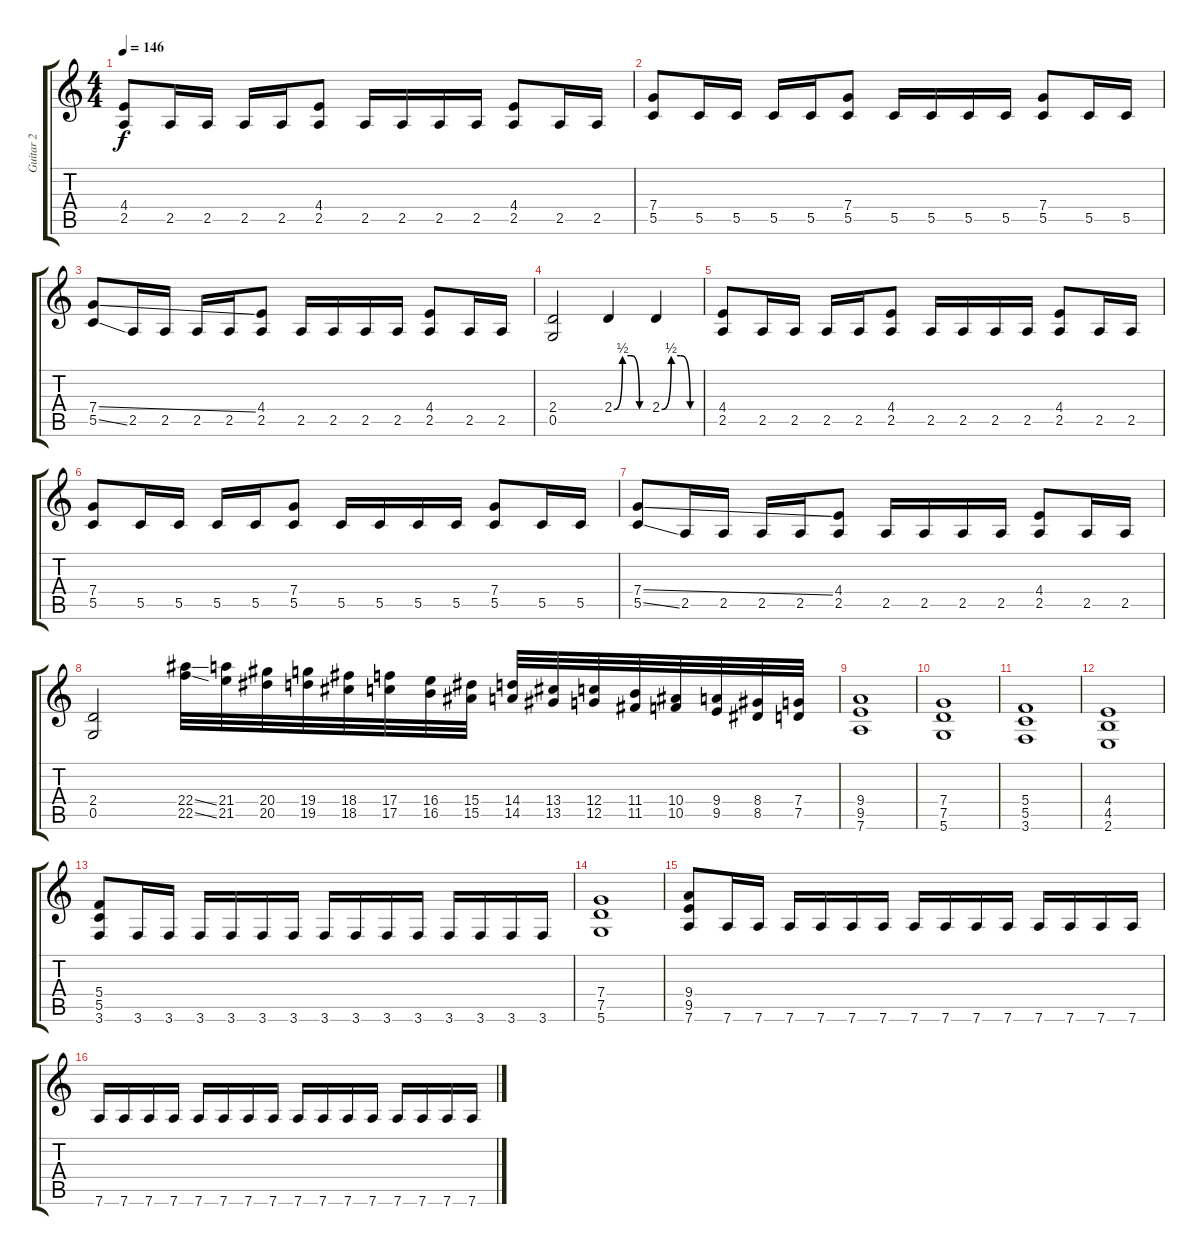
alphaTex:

\track ("Guitar 2" "Guitar 2") {instrument distortionguitar}
\staff {score tabs}
\tuning (D4 A3 F3 C3 G2 D2) {hide}
\ts (4 4)
\tempo 146
\clef g2
\ks c
(4.4 2.5).8{dy f} 2.5.16 2.5.16 2.5.16 2.5.16 (4.4 2.5).8 2.5.16 2.5.16 2.5.16 2.5.16 (4.4 2.5).8 2.5.16 2.5.16 |
(7.4 5.5).8 5.5.16 5.5.16 5.5.16 5.5.16 (7.4 5.5).8 5.5.16 5.5.16 5.5.16 5.5.16 (7.4 5.5).8 5.5.16 5.5.16 |
(7.4{ss} 5.5{ss}).8 2.5.16 2.5.16 2.5.16 2.5.16 (4.4 2.5).8 2.5.16 2.5.16 2.5.16 2.5.16 (4.4 2.5).8 2.5.16 2.5.16 |
(2.4 0.5).2 2.4{be (custom 0 0 15 2 30 2 45 0 60 0)}.4{instrument guitarharmonics} 2.4{be (custom 0 0 15 2 30 2 45 0 60 0)}.4 |
(4.4 2.5).8{instrument distortionguitar} 2.5.16 2.5.16 2.5.16 2.5.16 (4.4 2.5).8 2.5.16 2.5.16 2.5.16 2.5.16 (4.4 2.5).8 2.5.16 2.5.16 |
(7.4 5.5).8 5.5.16 5.5.16 5.5.16 5.5.16 (7.4 5.5).8 5.5.16 5.5.16 5.5.16 5.5.16 (7.4 5.5).8 5.5.16 5.5.16 |
(7.4{ss} 5.5{ss}).8 2.5.16 2.5.16 2.5.16 2.5.16 (4.4 2.5).8 2.5.16 2.5.16 2.5.16 2.5.16 (4.4 2.5).8 2.5.16 2.5.16 |
(2.4 0.5).2 (22.4{ss} 22.5{ss}).32 (21.4 21.5).32 (20.4 20.5).32 (19.4 19.5).32 (18.4 18.5).32 (17.4 17.5).32 (16.4 16.5).32 (15.4 15.5).32 (14.4 14.5).32 (13.4 13.5).32 (12.4 12.5).32 (11.4 11.5).32 (10.4 10.5).32 (9.4 9.5).32 (8.4 8.5).32 (7.4 7.5).32 |
(9.4 9.5 7.6).1{instrument distortionguitar} |
(7.4 7.5 5.6).1 |
(5.4 5.5 3.6).1 |
(4.4 4.5 2.6).1 |
(5.4 5.5 3.6).8 3.6.16 3.6.16 3.6.16 3.6.16 3.6.16 3.6.16 3.6.16 3.6.16 3.6.16 3.6.16 3.6.16 3.6.16 3.6.16 3.6.16 |
(7.4 7.5 5.6).1 |
(9.4 9.5 7.6).8 7.6.16 7.6.16 7.6.16 7.6.16 7.6.16 7.6.16 7.6.16 7.6.16 7.6.16 7.6.16 7.6.16 7.6.16 7.6.16 7.6.16 |
7.6.16 7.6.16 7.6.16 7.6.16 7.6.16 7.6.16 7.6.16 7.6.16 7.6.16 7.6.16 7.6.16 7.6.16 7.6.16 7.6.16 7.6.16 7.6.16
